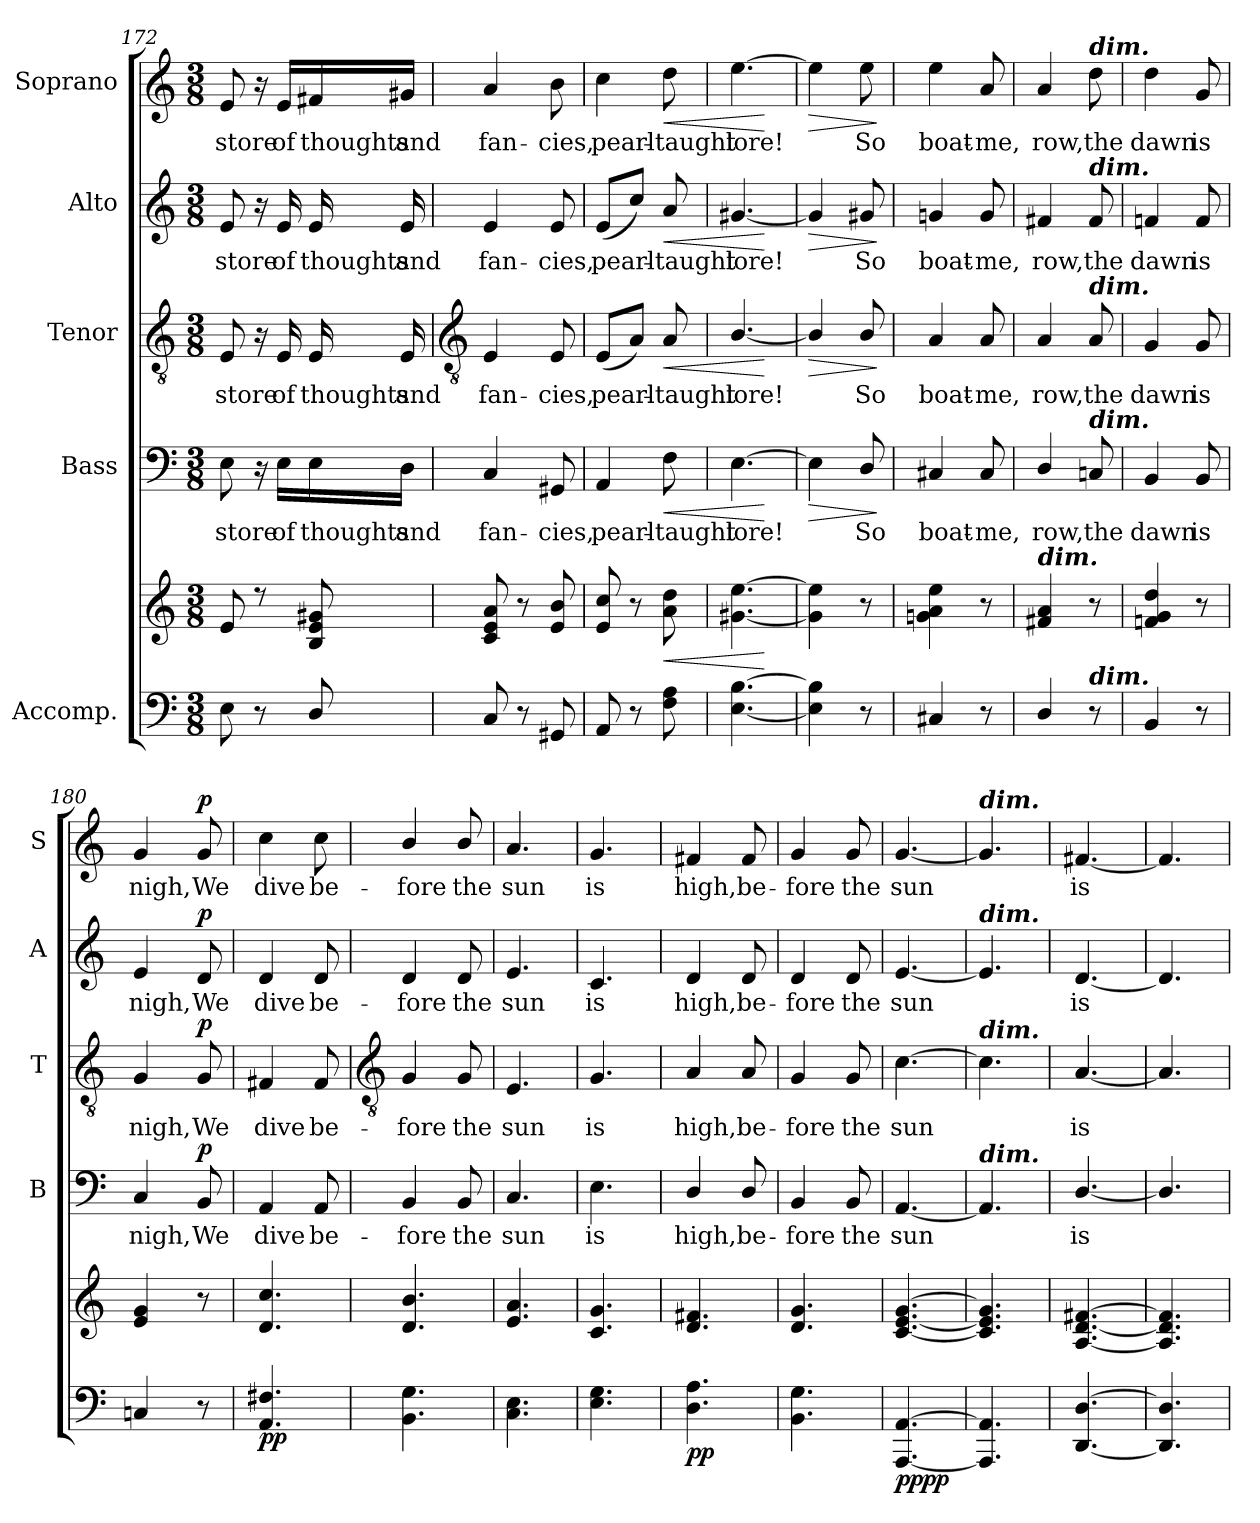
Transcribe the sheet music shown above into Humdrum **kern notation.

**kern	**kern	**dynam	**kern	**text	**dynam	**kern	**text	**dynam	**kern	**text	**dynam	**kern	**text	**dynam
*part5	*part5	*part5	*part4	*part4	*part4	*part3	*part3	*part3	*part2	*part2	*part2	*part1	*part1	*part1
*staff6	*staff5	*staff5/6	*staff4	*staff4	*staff4	*staff3	*staff3	*staff3	*staff2	*staff2	*staff2	*staff1	*staff1	*staff1
*I"Accomp.	*	*	*I"Bass	*	*	*I"Tenor	*	*	*I"Alto	*	*	*I"Soprano	*	*
*	*	*	*I'B	*	*	*I'T	*	*	*I'A	*	*	*I'S	*	*
*clefF4	*clefG2	*	*clefF4	*	*	*clefGv2	*	*	*clefG2	*	*	*clefG2	*	*
*k[]	*k[]	*	*k[]	*	*	*k[]	*	*	*k[]	*	*	*k[]	*	*
*C:	*C:	*	*C:	*	*	*C:	*	*	*C:	*	*	*C:	*	*
*M3/8	*M3/8	*	*M3/8	*	*	*M3/8	*	*	*M3/8	*	*	*M3/8	*	*
=172	=172	=172	=172	=172	=172	=172	=172	=172	=172	=172	=172	=172	=172	=172
*	*^	*	*	*	*	*	*	*	*	*	*	*	*	*
!	!	!LO:N:vis=1	!	!	!LO:LY:b	!	!	!LO:LY:b	!	!	!LO:LY:b	!	!	!LO:LY:b	!
8E	8e	4.ryy	.	8E	store	.	8E	store	.	8e	store	.	8e	store	.
8r	8r	.	.	16r	.	.	16r	.	.	16r	.	.	16r	.	.
!	!	!	!	!	!LO:LY:b	!	!	!LO:LY:b	!	!	!LO:LY:b	!	!	!LO:LY:b	!
.	.	.	.	16E\LL	of	.	16E	of	.	16e	of	.	16e/LL	of	.
!	!	!	!	!	!LO:LY:b	!	!	!LO:LY:b	!	!	!LO:LY:b	!	!	!LO:LY:b	!
8D/	8B 8e 8g#X	.	.	16E\	thoughts	.	16E	thoughts	.	16e	thoughts	.	16f#X/	thoughts	.
!	!	!	!	!	!LO:LY:b	!	!	!LO:LY:b	!	!	!LO:LY:b	!	!	!LO:LY:b	!
.	.	.	.	16D\JJ	and	.	16E	and	.	16e	and	.	16g#X/JJ	and	.
*	*v	*v	*	*	*	*	*	*	*	*	*	*	*	*	*
!!LO:LB:g=z
=173	=173	=173	=173	=173	=173	=173	=173	=173	=173	=173	=173	=173	=173	=173
*	*	*	*	*	*	*clefGv2	*	*	*	*	*	*	*	*
!	!	!	!	!LO:LY:b	!	!	!LO:LY:b	!	!	!LO:LY:b	!	!	!LO:LY:b	!
8C	8c 8e 8a	.	4C	fan-	.	4E	fan-	.	4e	fan-	.	4a	fan-	.
8r	8r	.	.	.	.	.	.	.	.	.	.	.	.	.
!	!	!	!	!LO:LY:b	!	!	!LO:LY:b	!	!	!LO:LY:b	!	!	!LO:LY:b	!
8GG#X	8e 8b	.	8GG#X	-cies,	.	8E	-cies,	.	8e	-cies,	.	8b	-cies,	.
=174	=174	=174	=174	=174	=174	=174	=174	=174	=174	=174	=174	=174	=174	=174
!	!	!	!	!LO:LY:b	!	!	!LO:LY:b	!	!	!LO:LY:b	!	!	!LO:LY:b	!
8AA	8e 8cc	.	4AA	pearl-	.	(<8EL	pearl-	.	(8eL	pearl-	.	4cc	pearl-	.
8r	8r	.	.	.	.	8AJ)	.	.	8ccJ)	.	.	.	.	.
!	!	!LO:HP:b	!	!LO:LY:b	!LO:HP:b	!	!LO:LY:b	!LO:HP:b	!	!LO:LY:b	!LO:HP:b	!	!LO:LY:b	!LO:HP:b
8F 8A	8a 8dd	<	8F	-taught	<	8A	taught	<	8a	taught	<	8dd	-taught	<
=175	=175	=175	=175	=175	=175	=175	=175	=175	=175	=175	=175	=175	=175	=175
!	!	!	!	!LO:LY:b	!	!	!LO:LY:b	!	!	!LO:LY:b	!	!	!LO:LY:b	!
[4.E [4.B	[4.g#X [4.ee	.	[4.E	lore!	.	[4.B/	lore!	.	[4.g#X	lore!	.	[4.ee	lore!	.
.	.	[	.	.	[	.	.	[	.	.	[	.	.	[
=176	=176	=176	=176	=176	=176	=176	=176	=176	=176	=176	=176	=176	=176	=176
!	!	!	!	!	!LO:HP:b	!	!	!LO:HP:b	!	!	!LO:HP:b	!	!	!LO:HP:b
4E\] 4B\]	4g#] 4ee]	.	4E\]	.	>	4B/]	.	>	4g#]	.	>	4ee]	.	>
!	!	!	!	!LO:LY:b	!	!	!LO:LY:b	!	!	!LO:LY:b	!	!	!LO:LY:b	!
8r	8r	.	8D/	So	.	8B/	So	.	8g#	So	.	8ee	So	.
.	.	.	.	.	]	.	.	]	.	.	]	.	.	]
=177	=177	=177	=177	=177	=177	=177	=177	=177	=177	=177	=177	=177	=177	=177
!	!	!	!	!LO:LY:b	!	!	!LO:LY:b	!	!	!LO:LY:b	!	!	!LO:LY:b	!
4C#X/	4gn 4a 4ee	.	4C#X	boat-	.	4A	boat-	.	4gn	boat-	.	4ee	boat-	.
!	!	!	!	!LO:LY:b	!	!	!LO:LY:b	!	!	!LO:LY:b	!	!	!LO:LY:b	!
8r	8r	.	8C#	-me,	.	8A	-me,	.	8g	-me,	.	8a	-me,	.
=178	=178	=178	=178	=178	=178	=178	=178	=178	=178	=178	=178	=178	=178	=178
!	!LO:TX:a:Bi:t=dim.	!	!	!	!	!	!	!	!	!	!	!	!	!
!	!	!	!	!LO:LY:b	!	!	!LO:LY:b	!	!	!LO:LY:b	!	!	!LO:LY:b	!
4D/	4f#X 4a	.	4D/	row,	.	4A	row,	.	4f#X	row,	.	4a	row,	.
!	!	!	!	!	!	!	!	!	!	!	!	!LO:TX:a:Bi:t=dim.	!	!
!	!	!	!	!	!	!	!	!	!LO:TX:a:Bi:t=dim.	!	!	!	!	!
!	!	!	!	!	!	!LO:TX:a:Bi:t=dim.	!	!	!	!	!	!	!	!
!	!	!	!LO:TX:a:Bi:t=dim.	!	!	!	!	!	!	!	!	!	!	!
!LO:TX:a:Bi:t=dim.	!	!	!	!	!	!	!	!	!	!	!	!	!	!
!	!	!	!	!LO:LY:b	!	!	!LO:LY:b	!	!	!LO:LY:b	!	!	!LO:LY:b	!
8r	8r	.	8Cn	the	.	8A	the	.	8f#	the	.	8dd	the	.
=179	=179	=179	=179	=179	=179	=179	=179	=179	=179	=179	=179	=179	=179	=179
!	!	!	!	!LO:LY:b	!	!	!LO:LY:b	!	!	!LO:LY:b	!	!	!LO:LY:b	!
4BB	4fn 4g 4dd	.	4BB	dawn	.	4G	dawn	.	4fn	dawn	.	4dd	dawn	.
!	!	!	!	!LO:LY:b	!	!	!LO:LY:b	!	!	!LO:LY:b	!	!	!LO:LY:b	!
8r	8r	.	8BB	is	.	8G	is	.	8f	is	.	8g	is	.
=180	=180	=180	=180	=180	=180	=180	=180	=180	=180	=180	=180	=180	=180	=180
!	!	!	!	!LO:LY:b	!	!	!LO:LY:b	!	!	!LO:LY:b	!	!	!LO:LY:b	!
4Cn	4e 4g	.	4C	nigh,	.	4G	nigh,	.	4e	nigh,	.	4g	nigh,	.
!	!	!	!	!LO:LY:b	!LO:DY:b	!	!LO:LY:b	!LO:DY:b	!	!LO:LY:b	!LO:DY:b	!	!LO:LY:b	!LO:DY:b
8r	8r	.	8BB	We	p	8G	We	p	8d	We	p	8g	We	p
=181	=181	=181	=181	=181	=181	=181	=181	=181	=181	=181	=181	=181	=181	=181
!	!	!LO:DY:b=2	!	!LO:LY:b	!	!	!LO:LY:b	!	!	!LO:LY:b	!	!	!LO:LY:b	!
!	!	!LO:DY:n=1:b	!	!	!	!	!	!	!	!	!	!	!	!
4.AA 4.F#X	4.d 4.cc	p p	4AA	dive	.	4F#X	dive	.	4d	dive	.	4cc	dive	.
!	!	!	!	!LO:LY:b	!	!	!LO:LY:b	!	!	!LO:LY:b	!	!	!LO:LY:b	!
.	.	.	8AA	be-	.	8F#	be-	.	8d	be-	.	8cc	be-	.
!!LO:LB:g=z
=182	=182	=182	=182	=182	=182	=182	=182	=182	=182	=182	=182	=182	=182	=182
*	*	*	*	*	*	*clefGv2	*	*	*	*	*	*	*	*
!	!	!	!	!LO:LY:b	!	!	!LO:LY:b	!	!	!LO:LY:b	!	!	!LO:LY:b	!
4.BB 4.G	4.d/ 4.b/	.	4BB	-fore	.	4G	-fore	.	4d	-fore	.	4b/	-fore	.
!	!	!	!	!LO:LY:b	!	!	!LO:LY:b	!	!	!LO:LY:b	!	!	!LO:LY:b	!
.	.	.	8BB	the	.	8G	the	.	8d	the	.	8b/	the	.
=183	=183	=183	=183	=183	=183	=183	=183	=183	=183	=183	=183	=183	=183	=183
!	!	!	!	!LO:LY:b	!	!	!LO:LY:b	!	!	!LO:LY:b	!	!	!LO:LY:b	!
4.C 4.E	4.e 4.a	.	4.C	sun	.	4.E	sun	.	4.e	sun	.	4.a	sun	.
=184	=184	=184	=184	=184	=184	=184	=184	=184	=184	=184	=184	=184	=184	=184
!	!	!	!	!LO:LY:b	!	!	!LO:LY:b	!	!	!LO:LY:b	!	!	!LO:LY:b	!
4.E 4.G	4.c 4.g	.	4.E	is	.	4.G	is	.	4.c	is	.	4.g	is	.
=185	=185	=185	=185	=185	=185	=185	=185	=185	=185	=185	=185	=185	=185	=185
!	!	!LO:DY:b=2	!	!LO:LY:b	!	!	!LO:LY:b	!	!	!LO:LY:b	!	!	!LO:LY:b	!
4.D\ 4.A\	4.d 4.f#X	pp	4D/	high,	.	4A	high,	.	4d	high,	.	4f#X	high,	.
!	!	!	!	!LO:LY:b	!	!	!LO:LY:b	!	!	!LO:LY:b	!	!	!LO:LY:b	!
.	.	.	8D/	be-	.	8A	be-	.	8d	be-	.	8f#	be-	.
=186	=186	=186	=186	=186	=186	=186	=186	=186	=186	=186	=186	=186	=186	=186
!	!	!	!	!LO:LY:b	!	!	!LO:LY:b	!	!	!LO:LY:b	!	!	!LO:LY:b	!
4.BB 4.G	4.d 4.g	.	4BB	-fore	.	4G	-fore	.	4d	-fore	.	4g	-fore	.
!	!	!	!	!LO:LY:b	!	!	!LO:LY:b	!	!	!LO:LY:b	!	!	!LO:LY:b	!
.	.	.	8BB	the	.	8G	the	.	8d	the	.	8g	the	.
=187	=187	=187	=187	=187	=187	=187	=187	=187	=187	=187	=187	=187	=187	=187
!	!	!LO:DY:b=2	!	!LO:LY:b	!	!	!LO:LY:b	!	!	!LO:LY:b	!	!	!LO:LY:b	!
!	!	!LO:DY:n=1:b	!	!	!	!	!	!	!	!	!	!	!	!
[4.AAA [4.AA	[4.c [4.e [4.g	pp pp	[4.AA	sun	.	[4.c	sun	.	[4.e	sun	.	[4.g	sun	.
=188	=188	=188	=188	=188	=188	=188	=188	=188	=188	=188	=188	=188	=188	=188
!	!	!	!	!	!	!	!	!	!	!	!	!LO:TX:a:Bi:t=dim.	!	!
!	!	!	!	!	!	!	!	!	!LO:TX:a:Bi:t=dim.	!	!	!	!	!
!	!	!	!	!	!	!LO:TX:a:Bi:t=dim.	!	!	!	!	!	!	!	!
!	!	!	!LO:TX:a:Bi:t=dim.	!	!	!	!	!	!	!	!	!	!	!
4.AAA] 4.AA]	4.c] 4.e] 4.g]	.	4.AA]	.	.	4.c]	.	.	4.e]	.	.	4.g]	.	.
=189	=189	=189	=189	=189	=189	=189	=189	=189	=189	=189	=189	=189	=189	=189
!	!	!	!	!LO:LY:b	!	!	!LO:LY:b	!	!	!LO:LY:b	!	!	!LO:LY:b	!
[4.DD/ [4.D/	[4.A [4.d [4.f#X	.	[4.D/	is	.	[4.A	is	.	[4.d	is	.	[4.f#X	is	.
=190	=190	=190	=190	=190	=190	=190	=190	=190	=190	=190	=190	=190	=190	=190
4.DD/] 4.D/]	4.A] 4.d] 4.f#]	.	4.D/]	.	.	4.A]	.	.	4.d]	.	.	4.f#]	.	.
=	=	=	=	=	=	=	=	=	=	=	=	=	=	=
*-	*-	*-	*-	*-	*-	*-	*-	*-	*-	*-	*-	*-	*-	*-
